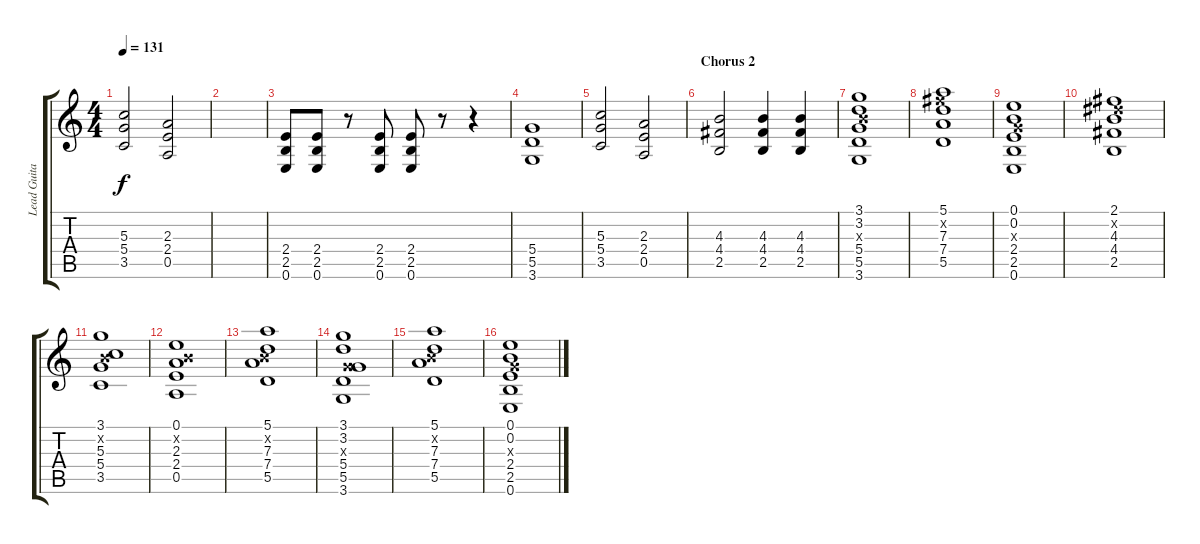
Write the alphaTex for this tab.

\track ("Lead Guitar" "Lead Guita") {instrument distortionguitar}
\staff {score tabs}
\tuning (E4 B3 G3 D3 A2 E2) {hide}
\ts (4 4)
\tempo 131
\clef g2
\ks c
(5.3 5.4 3.5).2{dy f} (2.3 2.4 0.5).2 |
|
(2.4 2.5 0.6).8 (2.4 2.5 0.6).8 r.8 (2.4 2.5 0.6).8 (2.4 2.5 0.6).8 r.8 r.4 |
(5.4 5.5 3.6).1 |
(5.3 5.4 3.5).2 (2.3 2.4 0.5).2 |
\section ("" "Chorus 2")
(4.3 4.4 2.5).2 (4.3 4.4 2.5).4 (4.3 4.4 2.5).4 |
(3.1 3.2 4.3{x} 5.4 5.5 3.6).1 |
(5.1 7.2{x} 7.3 7.4 5.5).1 |
(0.1 0.2 0.3{x} 2.4 2.5 0.6).1 |
(2.1 4.2{x} 4.3 4.4 2.5).1 |
(3.1 0.2{x} 5.3 5.4 3.5).1 |
(0.1 0.2{x} 2.3 2.4 0.5).1 |
(5.1 0.2{x} 7.3 7.4 5.5).1 |
(3.1 3.2 0.3{x} 5.4 5.5 3.6).1 |
(5.1 0.2{x} 7.3 7.4 5.5).1 |
(0.1 0.2 0.3{x} 2.4 2.5 0.6).1
